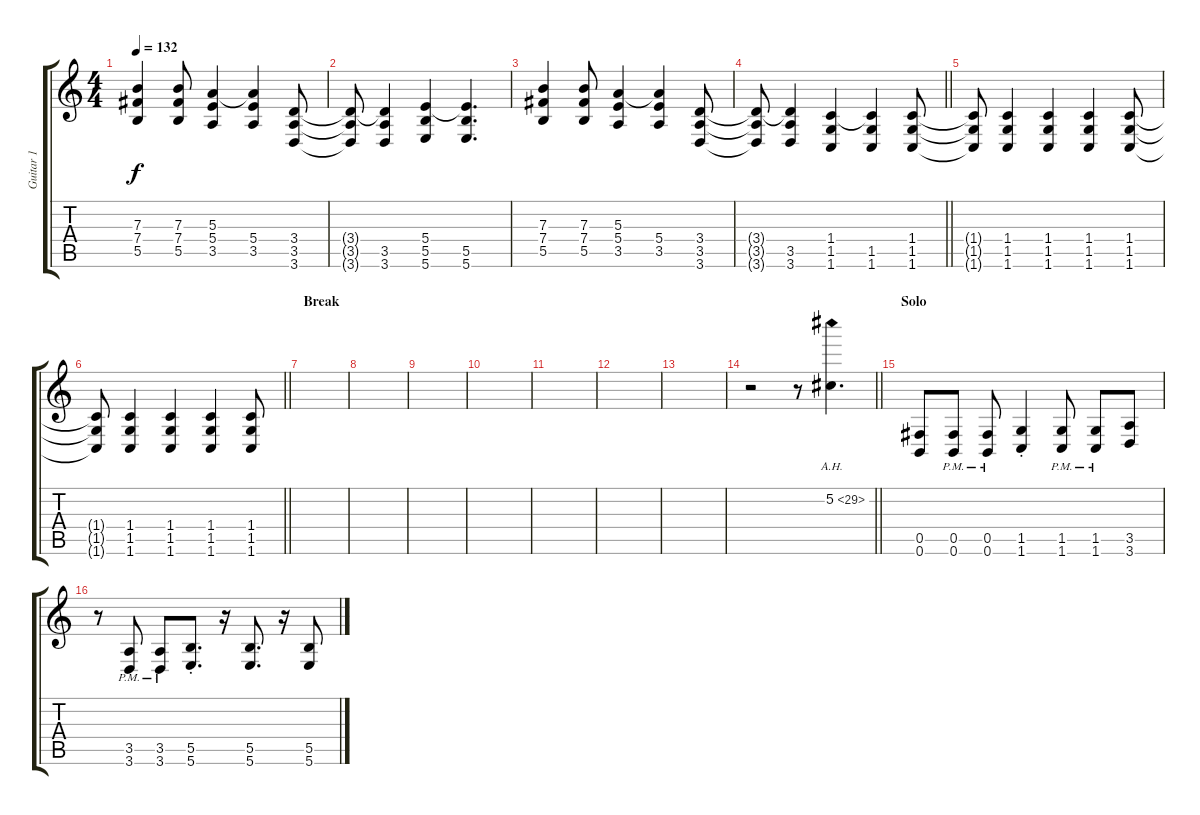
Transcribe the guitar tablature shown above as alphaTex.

\track ("Guitar 1" "Guitar 1") {instrument distortionguitar}
\staff {score tabs}
\tuning (Db4 Ab3 E3 B2 Gb2 B1) {hide}
\ts (4 4)
\tempo 132
\clef g2
\ks c
(7.3 7.4 5.5).4{dy f} (7.3 7.4 5.5).8 (5.3 5.4 3.5).4 (5.3{t} 5.4 3.5).4 (3.4 3.5 3.6).8 |
(3.4{t} 3.5{t} 3.6{t}).8 (3.4{t} 3.5 3.6).4 (5.4 5.5 5.6).4 (5.4{t} 5.5 5.6).4{d} |
(7.3 7.4 5.5).4 (7.3 7.4 5.5).8 (5.3 5.4 3.5).4 (5.3{t} 5.4 3.5).4 (3.4 3.5 3.6).8 |
\barLineRight lightlight
(3.4{t} 3.5{t} 3.6{t}).8 (3.4{t} 3.5 3.6).4 (1.4 1.5 1.6).4 (1.4{t} 1.5 1.6).4 (1.4 1.5 1.6).8 |
(1.4{t} 1.5{t} 1.6{t}).8 (1.4 1.5 1.6).4 (1.4 1.5 1.6).4 (1.4 1.5 1.6).4 (1.4 1.5 1.6).8 |
\barLineRight lightlight
(1.4{t} 1.5{t} 1.6{t}).8 (1.4 1.5 1.6).4 (1.4 1.5 1.6).4 (1.4 1.5 1.6).4 (1.4 1.5 1.6).8 |
\section ("" "Break")
|
|
|
|
|
|
|
\barLineRight lightlight
r.2 r.8 5.2{ah 24}.4{d} |
\section ("" "Solo")
(0.5 0.6).8 (0.5{pm} 0.6{pm}).8 (0.5{pm} 0.6{pm}).8 (1.5{st} 1.6{st}).4 (1.5{pm} 1.6{pm}).8 (1.5{pm} 1.6{pm}).8 (3.5 3.6).8 |
r.8 (3.5{pm} 3.6{pm}).8 (3.5{pm} 3.6{pm}).8 (5.5{st} 5.6{st}).8{d} r.16 (5.5 5.6).8{d} r.16 (5.5 5.6).8
